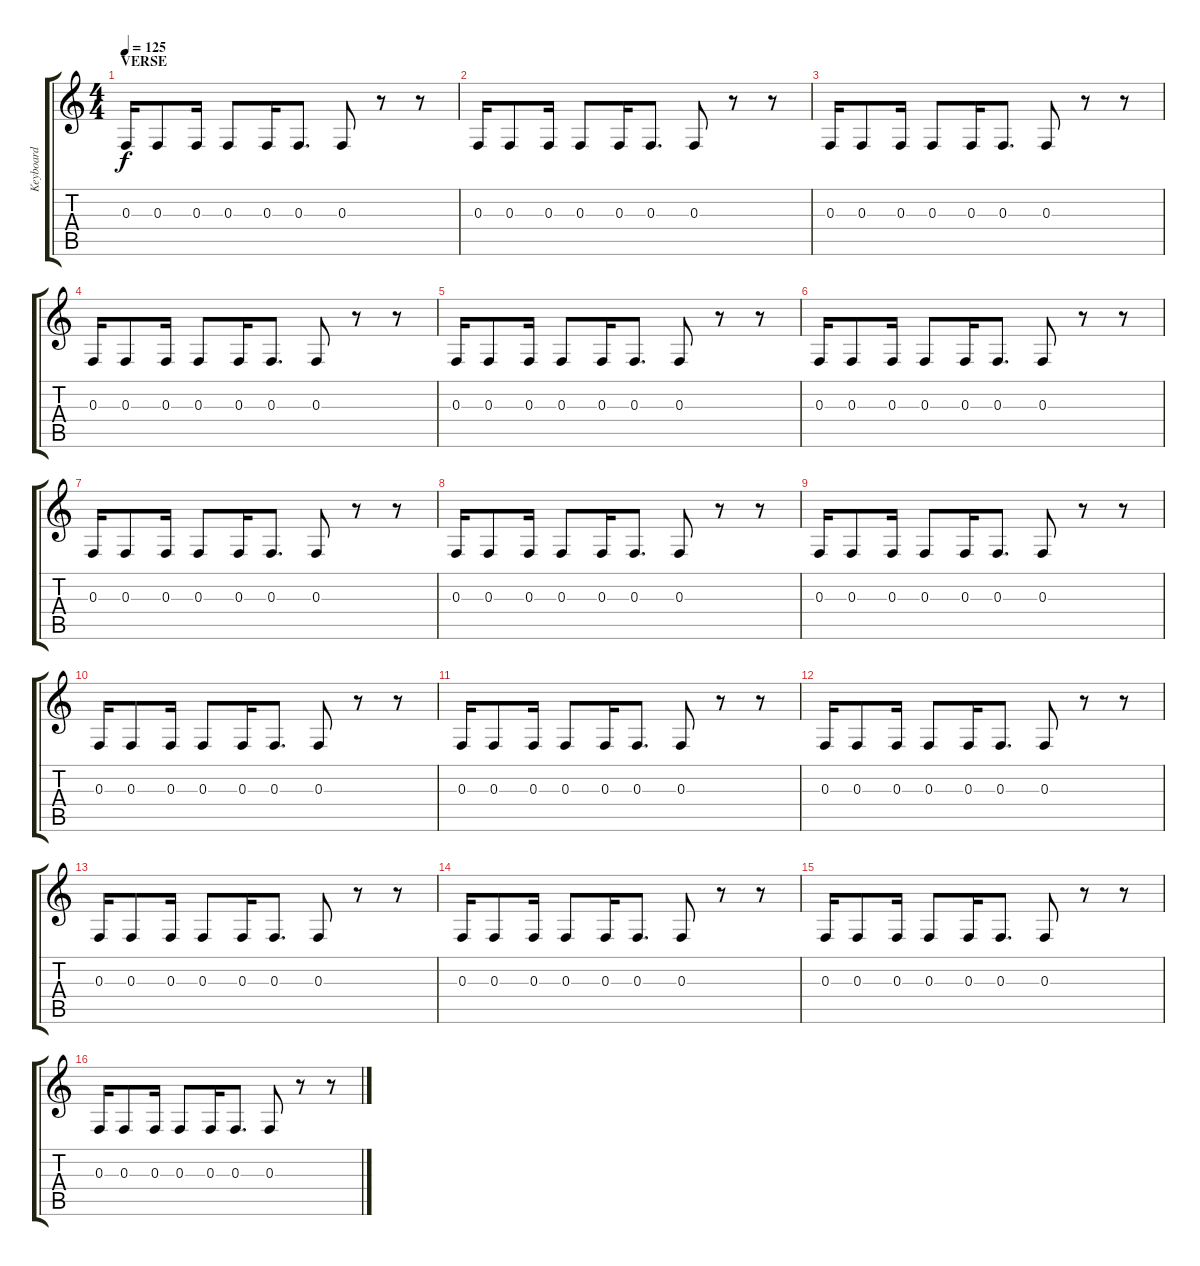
\track ("Keyboard" "Keyboard") {instrument blownbottle}
\staff {score tabs}
\tuning (D4 A3 F3 C3 G2 C2) {hide}
\ts (4 4)
\section ("" "VERSE")
\tempo 125
\clef g2
\ks c
0.3.16{dy f} 0.3.8 0.3.16 0.3.8 0.3.16 0.3.8{d} 0.3.8 r.8 r.8 |
0.3.16 0.3.8 0.3.16 0.3.8 0.3.16 0.3.8{d} 0.3.8 r.8 r.8 |
0.3.16 0.3.8 0.3.16 0.3.8 0.3.16 0.3.8{d} 0.3.8 r.8 r.8 |
0.3.16 0.3.8 0.3.16 0.3.8 0.3.16 0.3.8{d} 0.3.8 r.8 r.8 |
0.3.16 0.3.8 0.3.16 0.3.8 0.3.16 0.3.8{d} 0.3.8 r.8 r.8 |
0.3.16 0.3.8 0.3.16 0.3.8 0.3.16 0.3.8{d} 0.3.8 r.8 r.8 |
0.3.16 0.3.8 0.3.16 0.3.8 0.3.16 0.3.8{d} 0.3.8 r.8 r.8 |
0.3.16 0.3.8 0.3.16 0.3.8 0.3.16 0.3.8{d} 0.3.8 r.8 r.8 |
0.3.16 0.3.8 0.3.16 0.3.8 0.3.16 0.3.8{d} 0.3.8 r.8 r.8 |
0.3.16 0.3.8 0.3.16 0.3.8 0.3.16 0.3.8{d} 0.3.8 r.8 r.8 |
0.3.16 0.3.8 0.3.16 0.3.8 0.3.16 0.3.8{d} 0.3.8 r.8 r.8 |
0.3.16 0.3.8 0.3.16 0.3.8 0.3.16 0.3.8{d} 0.3.8 r.8 r.8 |
0.3.16 0.3.8 0.3.16 0.3.8 0.3.16 0.3.8{d} 0.3.8 r.8 r.8 |
0.3.16 0.3.8 0.3.16 0.3.8 0.3.16 0.3.8{d} 0.3.8 r.8 r.8 |
0.3.16 0.3.8 0.3.16 0.3.8 0.3.16 0.3.8{d} 0.3.8 r.8 r.8 |
0.3.16 0.3.8 0.3.16 0.3.8 0.3.16 0.3.8{d} 0.3.8 r.8 r.8
